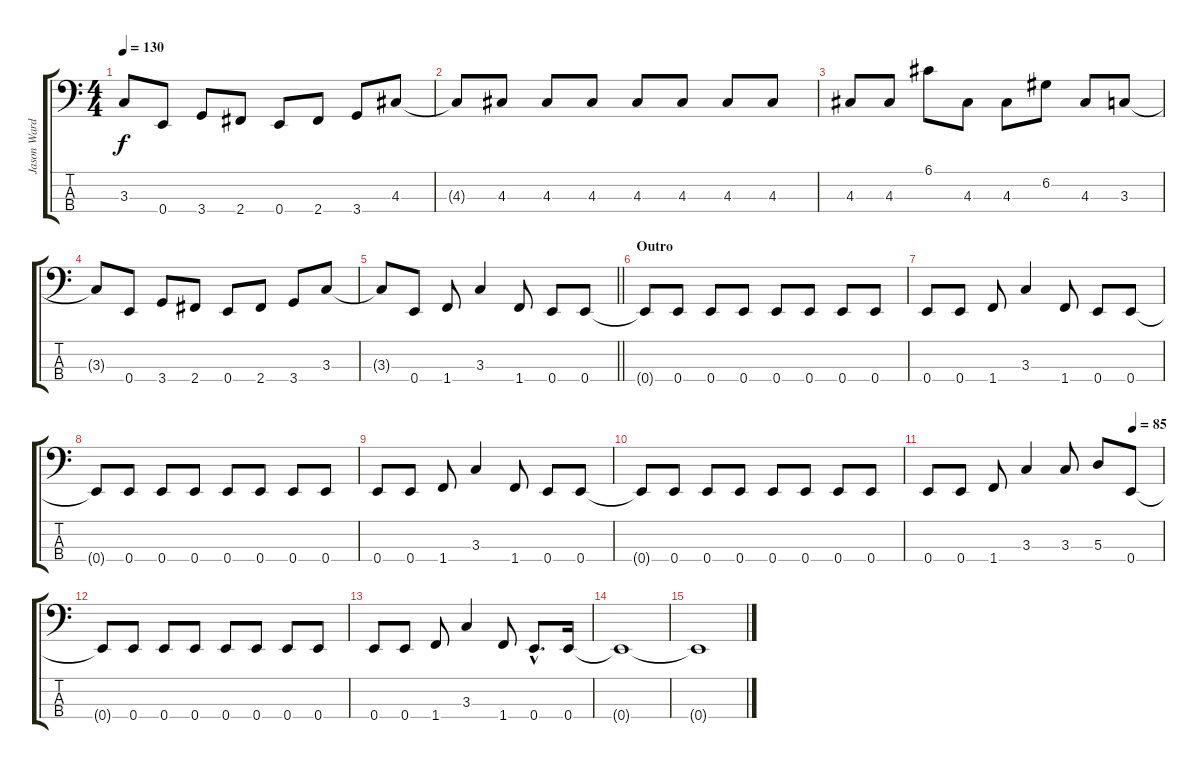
\track ("Jason Ward" "Jason Ward") {instrument electricbassfinger}
\staff {score tabs}
\tuning (G2 D2 A1 E1) {hide}
\ts (4 4)
\tempo 130
\clef f4
\ks c
3.3{t}.8{dy f} 0.4.8 3.4.8 2.4.8 0.4.8 2.4.8 3.4.8 4.3.8 |
4.3{t}.8 4.3.8 4.3.8 4.3.8 4.3.8 4.3.8 4.3.8 4.3.8 |
4.3.8 4.3.8 6.1.8 4.3.8 4.3.8 6.2.8 4.3.8 3.3.8 |
3.3{t}.8 0.4.8 3.4.8 2.4.8 0.4.8 2.4.8 3.4.8 3.3.8 |
\barLineRight lightlight
3.3{t}.8 0.4.8 1.4.8 3.3.4 1.4.8 0.4.8 0.4.8 |
\section ("" "Outro")
0.4{t}.8 0.4.8 0.4.8 0.4.8 0.4.8 0.4.8 0.4.8 0.4.8 |
0.4.8 0.4.8 1.4.8 3.3.4 1.4.8 0.4.8 0.4.8 |
0.4{t}.8 0.4.8 0.4.8 0.4.8 0.4.8 0.4.8 0.4.8 0.4.8 |
0.4.8 0.4.8 1.4.8 3.3.4 1.4.8 0.4.8 0.4.8 |
0.4{t}.8 0.4.8 0.4.8 0.4.8 0.4.8 0.4.8 0.4.8 0.4.8 |
\tempo (85 0.875)
0.4.8 0.4.8 1.4.8 3.3.4 3.3.8 5.3.8 0.4.8 |
0.4{t}.8 0.4.8 0.4.8 0.4.8 0.4.8 0.4.8 0.4.8 0.4.8 |
0.4.8 0.4.8 1.4.8 3.3.4 1.4.8 0.4{hac}.8{d} 0.4.16 |
0.4{t}.1{volume 0} |
0.4{t}.1
